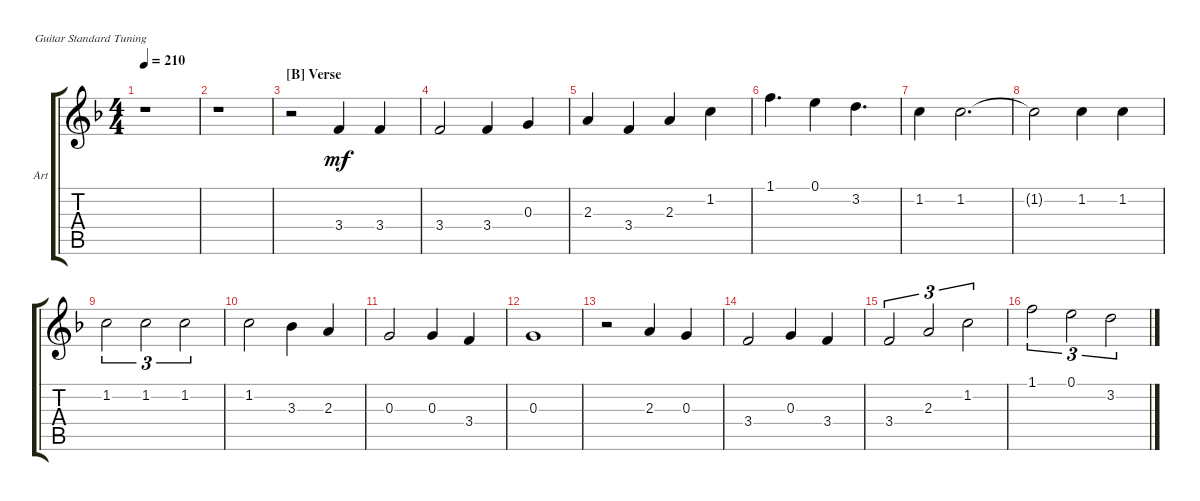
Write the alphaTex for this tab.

\defaultSystemsLayout 4
\bracketExtendMode groupsimilarinstruments
\firstSystemTrackNameOrientation horizontal
\otherSystemsTrackNameOrientation horizontal
\track ("Art's Voice" "Art") {instrument electricguitarclean}
\staff {score tabs}
\tuning (E4 B3 G3 D3 A2 E2)
\ts (4 4)
\tempo 210
\clef g2
\scale
0.333333
\ks f
r.1{dy mf} |
r.1 |
\section ("B" "Verse")
r.2 3.4.4 3.4.4 |
3.4.2 3.4.4 0.3.4 |
2.3.4 3.4.4 2.3.4 1.2.4 |
1.1.4{d} 0.1.4 3.2.4{d} |
1.2.4 1.2.2{d} |
1.2{t}.2 1.2.4 1.2.4 |
1.2.2{tu (3 2)} 1.2.2{tu (3 2)} 1.2.2{tu (3 2)} |
1.2.2 3.3.4 2.3.4 |
0.3.2 0.3.4 3.4.4 |
0.3.1 |
r.2 2.3.4 0.3.4 |
3.4.2 0.3.4 3.4.4 |
3.4.2{tu (3 2)} 2.3.2{tu (3 2)} 1.2.2{tu (3 2)} |
1.1.2{tu (3 2)} 0.1.2{tu (3 2)} 3.2.2{tu (3 2)}
